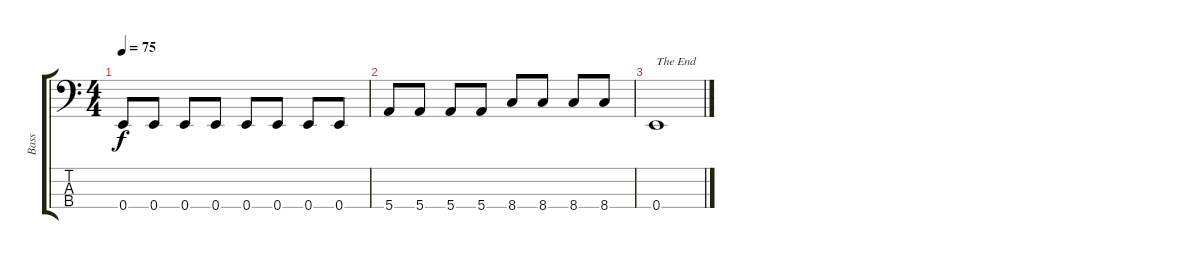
\track ("Bass" "Bass") {instrument electricbassfinger}
\staff {score tabs}
\tuning (G2 D2 A1 E1) {hide}
\ts (4 4)
\tempo 75
\clef f4
\ks c
0.4.8{dy f} 0.4.8 0.4.8 0.4.8 0.4.8 0.4.8 0.4.8 0.4.8 |
5.4.8 5.4.8 5.4.8 5.4.8 8.4.8 8.4.8 8.4.8 8.4.8 |
0.4.1{txt "The End"}
